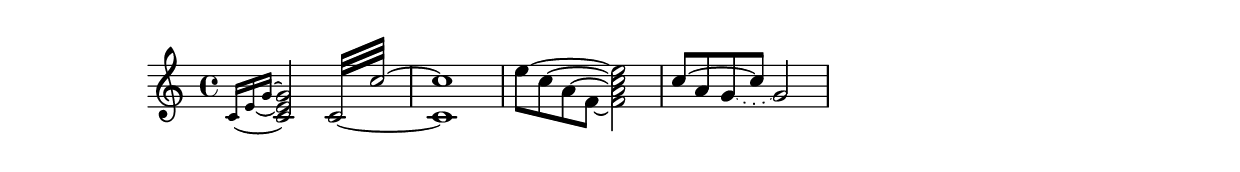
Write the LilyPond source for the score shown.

%% DO NOT EDIT this file manually; it is automatically
%% generated from LSR http://lsr.dsi.unimi.it
%% Make any changes in LSR itself, or in Documentation/snippets/new/ ,
%% and then run scripts/auxiliar/makelsr.py
%%
%% This file is in the public domain.
\version "2.12.2"

\header {
  lsrtags = "rhythms"

%% Translation of GIT committish: 91eeed36c877fe625d957437d22081721c8c6345
 doctitlees = "Uso de ligaduras en los arpegios"
 texidoces = "
En ocasiones se usan ligaduras de unión para escribir los arpegios.
En este caso, las dos notas ligadas no tienen que ser consecutivas.
Esto se puede conseguir estableciendo la propiedad
@code{tieWaitForNote} al valor @code{#t}.  La misma funcionalidad
es de utilidad, por ejemplo, para ligar un trémolo a un acorde, pero
en principio también se puede usar para notas normales consecutivas.

"


%% Translation of GIT committish: 0a868be38a775ecb1ef935b079000cebbc64de40
 texidocde = "
 Überbindungen werden teilweise benutzt, um Arpeggios zu notieren.  In
 diesem Fall stehen die übergebundenen Noten nicht unbedingt hintereinander.
Das Verhalten kann erreicht werden, indem die @code{tieWaitForNote}-Eigenschaft
auf @code{#t} gesetzt wird.  Diese Funktion ist auch sinnvoll, um etwa
ein Tremolo mit einem Akkord zu überbinden, kann aber prinzipiell auch
für normale Überbindungen eingesetzt werden
"
  doctitlede = "Überbindungen für Arpeggio benutzen"



%% Translation of GIT committish: 4da4307e396243a5a3bc33a0c2753acac92cb685
  texidocfr = "
Les liaisons de tenue servent parfois à rendre un accord arpégé. Dans
ce cas, les notes liées ne sont pas toutes consécutives. Il faut alors
assigner à la propriété @code{tieWaitForNote} la valeur @code{#t}
(@emph{true} pour @qq{vrai}).  Cette même méthode peut servir, par
exemple, à lier un trémolo à un accord.
"
  doctitlefr = "Liaison de tenue et arpège"

  texidoc = "
Ties are sometimes used to write out arpeggios.  In this case, two tied
notes need not be consecutive.  This can be achieved by setting the
@code{tieWaitForNote} property to @code{#t}.  The same feature is also
useful, for example, to tie a tremolo to a chord, but in principle, it
can also be used for ordinary consecutive notes.

"
  doctitle = "Using ties with arpeggios"
} % begin verbatim

\relative c' {
  \set tieWaitForNote = ##t
  \grace { c16[ ~ e ~ g] ~ } <c, e g>2
  \repeat tremolo 8 { c32 ~ c' ~ } <c c,>1
  e8 ~ c ~ a ~ f ~ <e' c a f>2
  \tieUp
  c8 ~ a
  \tieDown
  \tieDotted
  g8 ~ c g2
}

